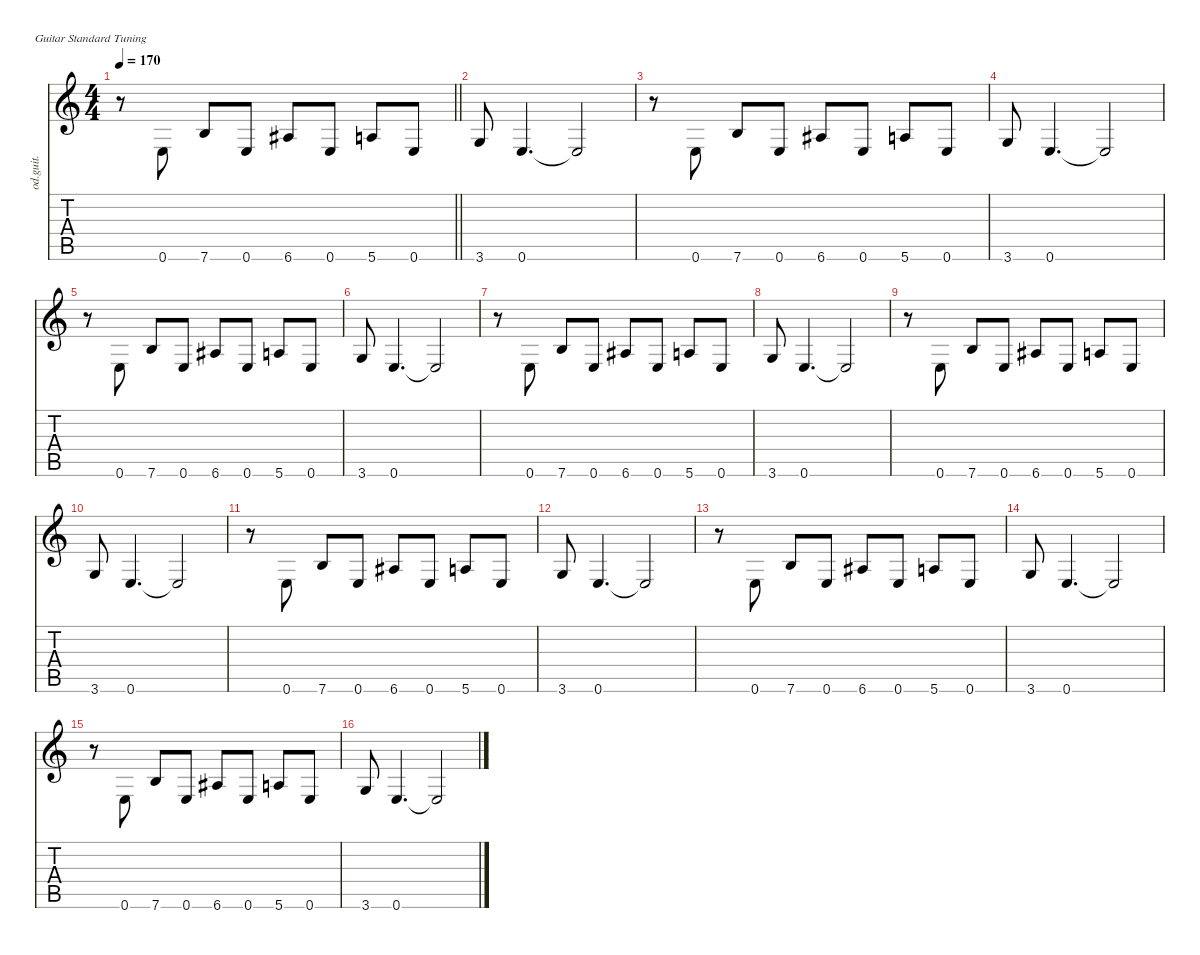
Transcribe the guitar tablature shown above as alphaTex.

\defaultSystemsLayout 4
\hideDynamics
\bracketExtendMode nobrackets
\otherSystemsTrackNameOrientation horizontal
\track ("Heavy Guitar" "od.guit.") {instrument overdrivenguitar}
\staff {score tabs}
\tuning (E4 B3 G3 D3 A2 E2)
\ts (4 4)
\tempo 170
\clef g2
\barLineRight lightlight
\ks c
r.8{dy f beam Down} 0.6.8{beam Up} 7.6.8{beam Up} 0.6.8{beam Up} 6.6{acc #}.8{beam Up} 0.6.8{beam Up} 5.6.8{beam Up} 0.6.8{beam Up} |
3.6.8{beam Up} 0.6.4{d beam Up} 0.6{t}.2{beam Up} |
r.8{beam Down} 0.6.8{beam Up} 7.6.8{beam Up} 0.6.8{beam Up} 6.6{acc #}.8{beam Up} 0.6.8{beam Up} 5.6.8{beam Up} 0.6.8{beam Up} |
3.6.8{beam Up} 0.6.4{d beam Up} 0.6{t}.2{beam Up} |
r.8{beam Down} 0.6.8{beam Up} 7.6.8{beam Up} 0.6.8{beam Up} 6.6{acc #}.8{beam Up} 0.6.8{beam Up} 5.6.8{beam Up} 0.6.8{beam Up} |
3.6.8{beam Up} 0.6.4{d beam Up} 0.6{t}.2{beam Up} |
r.8{beam Down} 0.6.8{beam Up} 7.6.8{beam Up} 0.6.8{beam Up} 6.6{acc #}.8{beam Up} 0.6.8{beam Up} 5.6.8{beam Up} 0.6.8{beam Up} |
3.6.8{beam Up} 0.6.4{d beam Up} 0.6{t}.2{beam Up} |
r.8{beam Down} 0.6.8{beam Up} 7.6.8{beam Up} 0.6.8{beam Up} 6.6{acc #}.8{beam Up} 0.6.8{beam Up} 5.6.8{beam Up} 0.6.8{beam Up} |
3.6.8{beam Up} 0.6.4{d beam Up} 0.6{t}.2{beam Up} |
r.8{beam Down} 0.6.8{beam Up} 7.6.8{beam Up} 0.6.8{beam Up} 6.6{acc #}.8{beam Up} 0.6.8{beam Up} 5.6.8{beam Up} 0.6.8{beam Up} |
3.6.8{beam Up} 0.6.4{d beam Up} 0.6{t}.2{beam Up} |
r.8{beam Down} 0.6.8{beam Up} 7.6.8{beam Up} 0.6.8{beam Up} 6.6{acc #}.8{beam Up} 0.6.8{beam Up} 5.6.8{beam Up} 0.6.8{beam Up} |
3.6.8{beam Up} 0.6.4{d beam Up} 0.6{t}.2{beam Up} |
r.8{beam Down} 0.6.8{beam Up} 7.6.8{beam Up} 0.6.8{beam Up} 6.6{acc #}.8{beam Up} 0.6.8{beam Up} 5.6.8{beam Up} 0.6.8{beam Up} |
3.6.8{beam Up} 0.6.4{d beam Up} 0.6{t}.2{beam Up}
